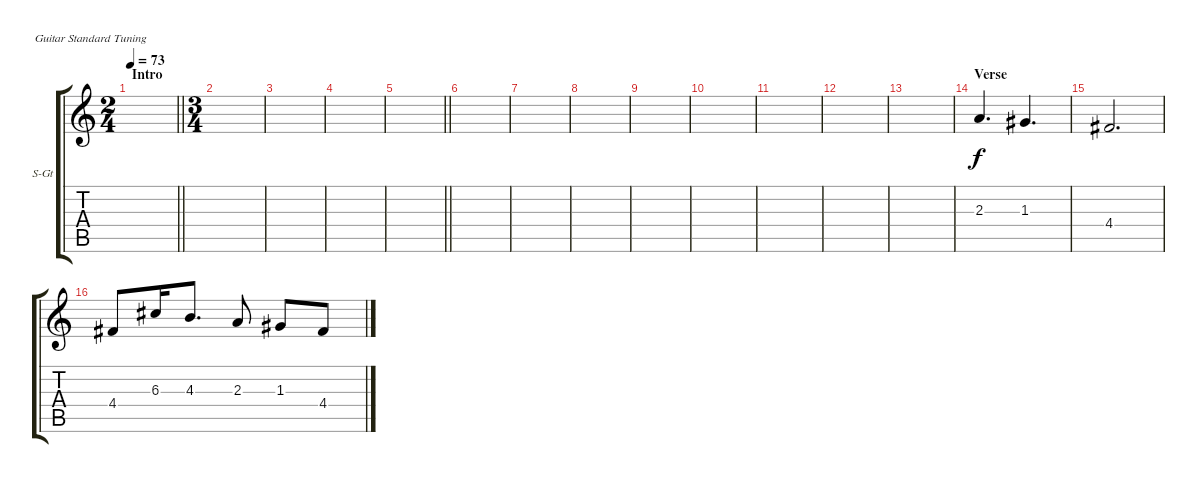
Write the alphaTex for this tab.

\defaultSystemsLayout 4
\bracketExtendMode groupsimilarinstruments
\firstSystemTrackNameOrientation horizontal
\otherSystemsTrackNameOrientation horizontal
\track ("Steel Guitar" "S-Gt") {instrument acousticguitarsteel}
\staff {score tabs}
\tuning (E4 B3 G3 D3 A2 E2)
\ts (2 4)
\section ("" "Intro")
\tempo 73
\clef g2
\scale
0.395904
\barLineRight lightlight
\ks c
|
\ts (3 4)
\scale
0.395904 |
\scale
0.208191 |
\scale
0.333333 |
\scale
0.333333
\barLineRight lightlight
|
\scale
0.333333 |
\scale
0.333333 |
\scale
0.333333 |
\scale
0.333333 |
\scale
0.333333 |
\scale
0.333333 |
\scale
0.333333 |
\scale
0.312821 |
\section ("" "Verse")
\scale
0.374359 2.3.4{d} 1.3.4{d} |
\scale
0.312821 4.4.2{d} |
\scale
0.333333 4.4.8 6.3.16 4.3.8{d} 2.3.8 1.3.8 4.4.8
